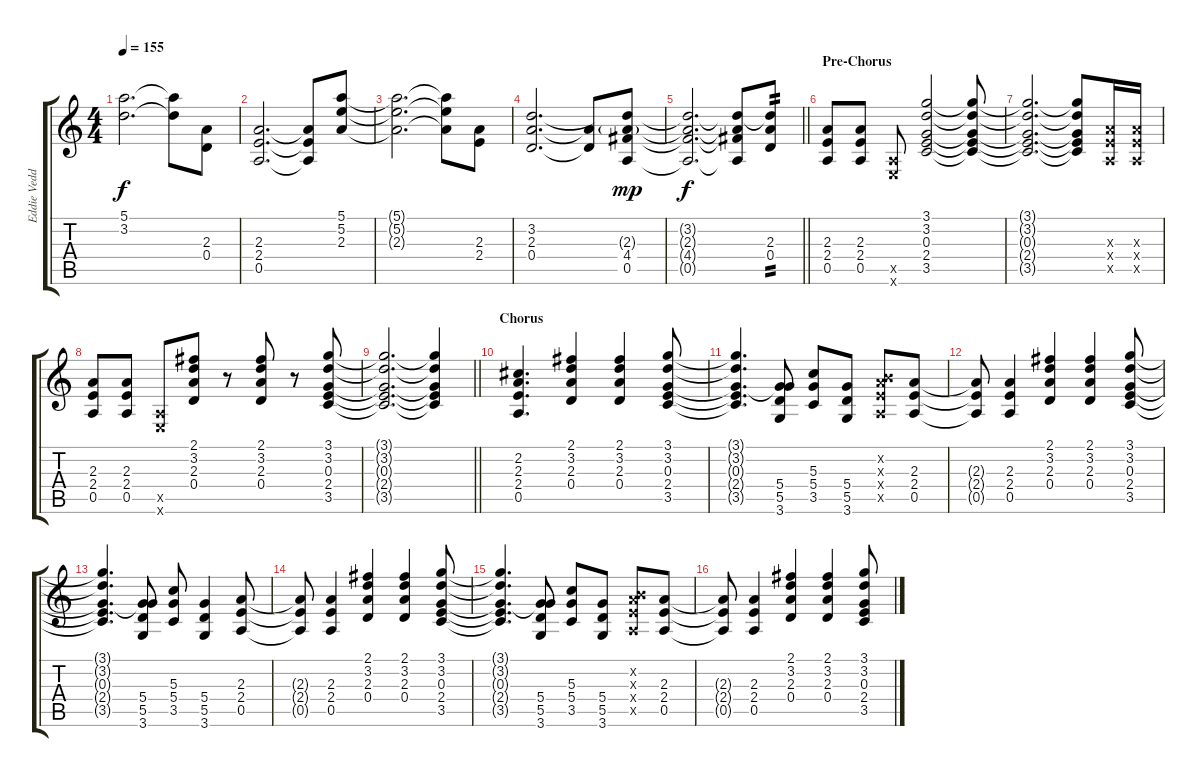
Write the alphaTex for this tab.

\track ("Eddie Vedder" "Eddie Vedd") {instrument electricguitarclean}
\staff {score tabs}
\tuning (E4 B3 G3 D3 A2 E2) {hide}
\ts (4 4)
\tempo 155
\clef g2
\ks c
(5.1{t} 3.2{t}).2{d dy f} (5.1{t} 3.2{t}).8 (2.3 0.4).8 |
(2.3 2.4 0.5).2{d} (2.3{t} 2.4{t} 0.5{t}).8 (5.1 5.2 2.3).8 |
(5.1{t} 5.2{t} 2.3{t}).2{d} (5.1{t} 5.2{t} 2.3{t}).8 (2.3 2.4).8 |
(3.2 2.3 0.4).2{d} (2.3{t} 0.4{t}).8 (3.2{t} 2.3{g} 4.4 0.5).8{dy mp} |
\barLineRight lightlight
(3.2{t} 2.3{t} 4.4{t} 0.5{t}).2{d dy f} (3.2{t} 2.3{t} 4.4{t} 0.5{t}).8 (3.2{t} 2.3 0.4).8{tp 2} |
\section ("" "Pre-Chorus")
(2.3 2.4 0.5).8 (2.3 2.4 0.5).8 (0.5{x} 0.6{x}).8 (3.1 3.2 0.3 2.4 3.5).2 (3.1{t} 3.2{t} 0.3{t} 2.4{t} 3.5{t}).8 |
(3.1{t} 3.2{t} 0.3{t} 2.4{t} 3.5{t}).2{d} (3.1{t} 3.2{t} 0.3{t} 2.4{t} 3.5{t}).8 (2.3{x} 2.4{x} 0.5{x}).16 (2.3{x} 2.4{x} 0.5{x}).16 |
(2.3 2.4 0.5).8 (2.3 2.4 0.5).8 (0.5{x} 0.6{x}).8 (2.1 3.2 2.3 0.4).8 r.8 (2.1 3.2 2.3 0.4).8 r.8 (3.1 3.2 0.3 2.4 3.5).8 |
\barLineRight lightlight
(3.1{t} 3.2{t} 0.3{t} 2.4{t} 3.5{t}).2{d} (3.1{t} 3.2{t} 0.3{t} 2.4{t} 3.5{t}).4 |
\section ("" "Chorus")
(2.2 2.3 2.4 0.5).4{d} (2.1 3.2 2.3 0.4).4 (2.1 3.2 2.3 0.4).4 (3.1 3.2 0.3 2.4 3.5).8 |
(3.1{t} 3.2{t} 0.3{t} 2.4{t} 3.5{t}).4{d} (0.3{t} 5.4 5.5 3.6).8 (5.3 5.4 3.5).8 (5.4 5.5 3.6).8 (0.2{x} 2.3{x} 2.4{x} 0.5{x}).8 (2.3 2.4 0.5).8 |
(2.3{t} 2.4{t} 0.5{t}).8 (2.3 2.4 0.5).4 (2.1 3.2 2.3 0.4).4 (2.1 3.2 2.3 0.4).4 (3.1 3.2 0.3 2.4 3.5).8 |
(3.1{t} 3.2{t} 0.3{t} 2.4{t} 3.5{t}).4{d} (0.3{t} 5.4 5.5 3.6).8 (5.3 5.4 3.5).8 (5.4 5.5 3.6).4 (2.3 2.4 0.5).8 |
(2.3{t} 2.4{t} 0.5{t}).8 (2.3 2.4 0.5).4 (2.1 3.2 2.3 0.4).4 (2.1 3.2 2.3 0.4).4 (3.1 3.2 0.3 2.4 3.5).8 |
(3.1{t} 3.2{t} 0.3{t} 2.4{t} 3.5{t}).4{d} (0.3{t} 5.4 5.5 3.6).8 (5.3 5.4 3.5).8 (5.4 5.5 3.6).8 (0.2{x} 2.3{x} 2.4{x} 0.5{x}).8 (2.3 2.4 0.5).8 |
(2.3{t} 2.4{t} 0.5{t}).8 (2.3 2.4 0.5).4 (2.1 3.2 2.3 0.4).4 (2.1 3.2 2.3 0.4).4 (3.1 3.2 0.3 2.4 3.5).8
